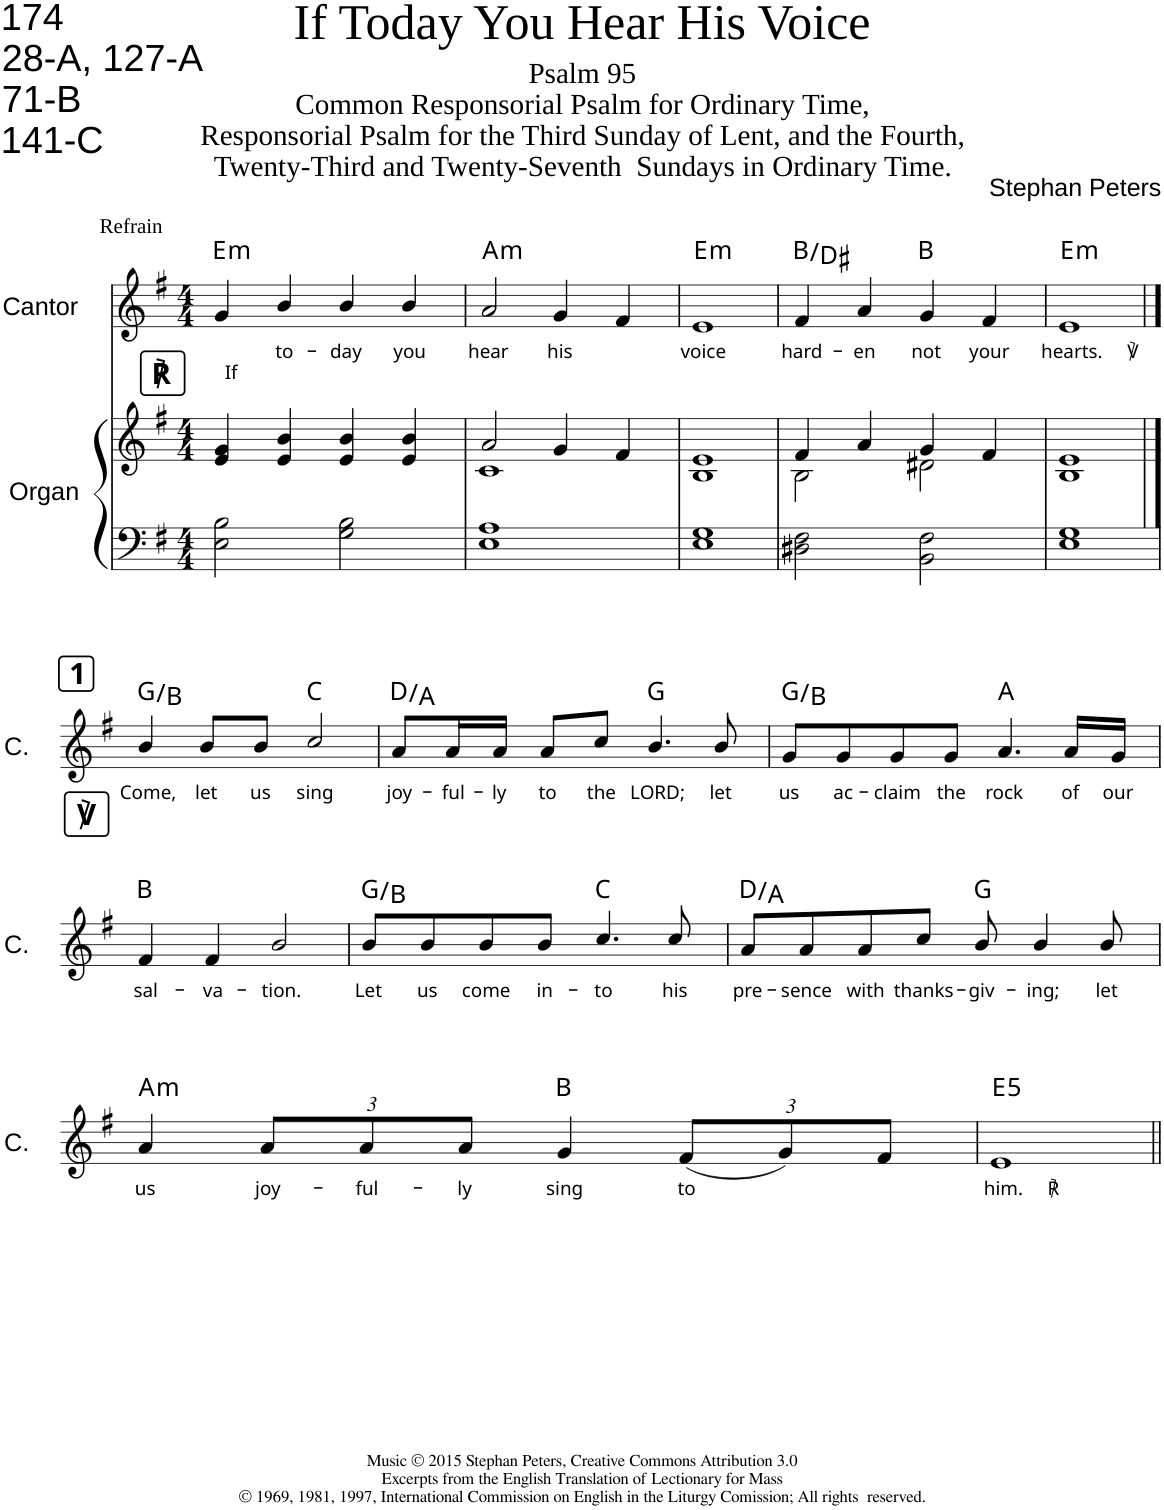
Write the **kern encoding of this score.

**kern	**kern	**kern	**text	**harte
*part2	*part2	*part1	*part1	*part1
*staff3	*staff2	*staff1	*staff1	*
*I"Organ	*	*I"Cantor	*	*
*I'O.	*	*I'C.	*	*
*clefF4	*clefG2	*clefG2	*	*
*k[f#]	*k[f#]	*k[f#]	*	*
*M4/4	*M4/4	*M4/4	*	*
=1	=1	=1	=1	=1
!	!	!LO:TX:b:B:t=℟	!	!
!	!	!LO:TX:a:t=Refrain	!	!
!	!	!	!LO:LY:b	!LO:H:kt=m
2E\ 2B\	4e/ 4g/	4g/	If	E:min
!	!	!	!LO:LY:b	!
.	4e/ 4b/	4b/	to-	.
!	!	!	!LO:LY:b	!
2G\ 2B\	4e/ 4b/	4b/	-day	.
!	!	!	!LO:LY:b	!
.	4e/ 4b/	4b/	you	.
=2	=2	=2	=2	=2
*	*^	*	*	*
!	!	!	!	!LO:LY:b	!LO:H:kt=m
1E 1A	2a/	1c	2a/	hear	A:min
!	!	!	!	!LO:LY:b	!
.	4g/	.	4g/	his	.
.	4f#/	.	4f#/	.	.
*	*v	*v	*	*	*
=3	=3	=3	=3	=3
!	!	!	!LO:LY:b	!LO:H:kt=m
1E 1G	1B 1e	1e	voice	E:min
=4	=4	=4	=4	=4
*	*^	*	*	*
!	!	!	!	!LO:LY:b	!
2D#X\ 2F#\	4f#/	2B\	4f#/	hard-	B:maj/3
!	!	!	!	!LO:LY:b	!
.	4a/	.	4a/	-en	.
!	!	!	!	!LO:LY:b	!
2BB\ 2F#\	4g/	2d#X\	4g/	not	B:maj
!	!	!	!	!LO:LY:b	!
.	4f#/	.	4f#/	your	.
*	*v	*v	*	*	*
=5	=5	=5	=5	=5
!	!	!	!LO:LY:b	!LO:H:kt=m
1E 1G	1B 1e	1e	hearts. ℣	E:min
!!LO:LB:g=z
==6	==6	==6	==6	==6
!	!	!LO:TX:b:B:t=℣	!	!
!	!	!LO:TX:a:B:t=1	!	!
!	!	!	!LO:LY:b	!
1r	1r	4b/	Come,	G:maj/3
!	!	!	!LO:LY:b	!
.	.	8b/L	let	.
!	!	!	!LO:LY:b	!
.	.	8b/J	us	.
!	!	!	!LO:LY:b	!
.	.	2cc/	sing	C:maj
=7	=7	=7	=7	=7
!	!	!	!LO:LY:b	!
1r	1r	8a/L	joy-	D:maj/5
!	!	!	!LO:LY:b	!
.	.	16a/L	-ful-	.
!	!	!	!LO:LY:b	!
.	.	16a/JJ	-ly	.
!	!	!	!LO:LY:b	!
.	.	8a/L	to	.
!	!	!	!LO:LY:b	!
.	.	8cc/J	the	.
!	!	!	!LO:LY:b	!
.	.	4.b/	LORD;	G:maj
!	!	!	!LO:LY:b	!
.	.	8b/	let	.
=8	=8	=8	=8	=8
!	!	!	!LO:LY:b	!
1r	1r	8g/L	us	G:maj/3
!	!	!	!LO:LY:b	!
.	.	8g/	ac-	.
!	!	!	!LO:LY:b	!
.	.	8g/	-claim	.
!	!	!	!LO:LY:b	!
.	.	8g/J	the	.
!	!	!	!LO:LY:b	!
.	.	4.a/	rock	A:maj
!	!	!	!LO:LY:b	!
.	.	16a/LL	of	.
!	!	!	!LO:LY:b	!
.	.	16g/JJ	our	.
!!LO:LB:g=z
=9	=9	=9	=9	=9
!	!	!	!LO:LY:b	!
1r	1r	4f#/	sal-	B:maj
!	!	!	!LO:LY:b	!
.	.	4f#/	-va-	.
!	!	!	!LO:LY:b	!
.	.	2b/	-tion.	.
=10	=10	=10	=10	=10
!	!	!	!LO:LY:b	!
1r	1r	8b/L	Let	G:maj/3
!	!	!	!LO:LY:b	!
.	.	8b/	us	.
!	!	!	!LO:LY:b	!
.	.	8b/	come	.
!	!	!	!LO:LY:b	!
.	.	8b/J	in-	.
!	!	!	!LO:LY:b	!
.	.	4.cc/	-to	C:maj
!	!	!	!LO:LY:b	!
.	.	8cc/	his	.
=11	=11	=11	=11	=11
!	!	!	!LO:LY:b	!
1r	1r	8a/L	pre-	D:maj/5
!	!	!	!LO:LY:b	!
.	.	8a/	-sence	.
!	!	!	!LO:LY:b	!
.	.	8a/	with	.
!	!	!	!LO:LY:b	!
.	.	8cc/J	thanks-	.
!	!	!	!LO:LY:b	!
.	.	8b/	-giv-	G:maj
!	!	!	!LO:LY:b	!
.	.	4b/	-ing;	.
!	!	!	!LO:LY:b	!
.	.	8b/	let	.
!!LO:LB:g=z
=12	=12	=12	=12	=12
!	!	!	!LO:LY:b	!LO:H:kt=m
1r	1r	4a/	us	A:min
*	*	*Xbrackettup	*	*
!	!	!	!LO:LY:b	!
.	.	12a/L	joy-	.
!	!	!	!LO:LY:b	!
.	.	12a/	-ful-	.
!	!	!	!LO:LY:b	!
.	.	12a/J	-ly	.
!	!	!	!LO:LY:b	!
.	.	4g/	sing	B:maj
!	!	!	!LO:LY:b	!
.	.	(12f#/L	to	.
.	.	12g/)	.	.
.	.	12f#/J	.	.
=13	=13	=13	=13	=13
!	!	!	!LO:LY:b	!LO:H:kt=5
1r	1r	1e	him. ℟	E:(1,5)
=||	=||	=||	=||	=||
*-	*-	*-	*-	*-
